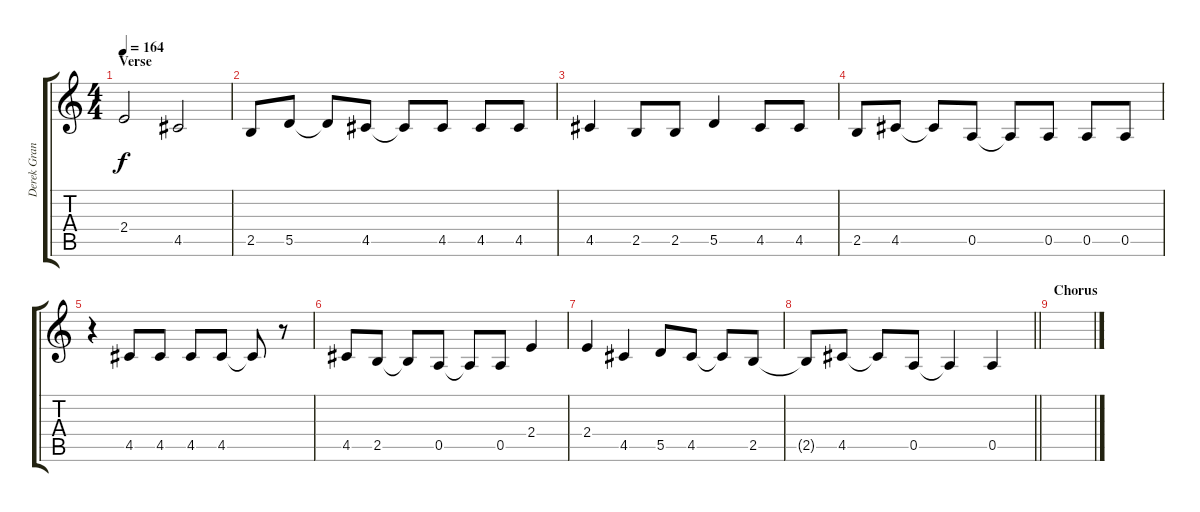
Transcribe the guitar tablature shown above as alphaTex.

\track ("Derek Grant - Vocals" "Derek Gran") {instrument distortionguitar}
\staff {score tabs}
\tuning (E4 B3 G3 D3 A2 E2) {hide}
\ts (4 4)
\section ("" "Verse")
\tempo 164
\clef g2
\ks c
2.4.2{dy f} 4.5.2 |
2.5.8 5.5.8 5.5{t}.8 4.5.8 4.5{t}.8 4.5.8 4.5.8 4.5.8 |
4.5.4 2.5.8 2.5.8 5.5.4 4.5.8 4.5.8 |
2.5.8 4.5.8 4.5{t}.8 0.5.8 0.5{t}.8 0.5.8 0.5.8 0.5.8 |
r.4 4.5.8 4.5.8 4.5.8 4.5.8 4.5{t}.8 r.8 |
4.5.8 2.5.8 2.5{t}.8 0.5.8 0.5{t}.8 0.5.8 2.4.4 |
2.4.4 4.5.4 5.5.8 4.5.8 4.5{t}.8 2.5.8 |
\barLineRight lightlight
2.5{t}.8 4.5.8 4.5{t}.8 0.5.8 0.5{t}.4 0.5.4 |
\section ("" "Chorus")
